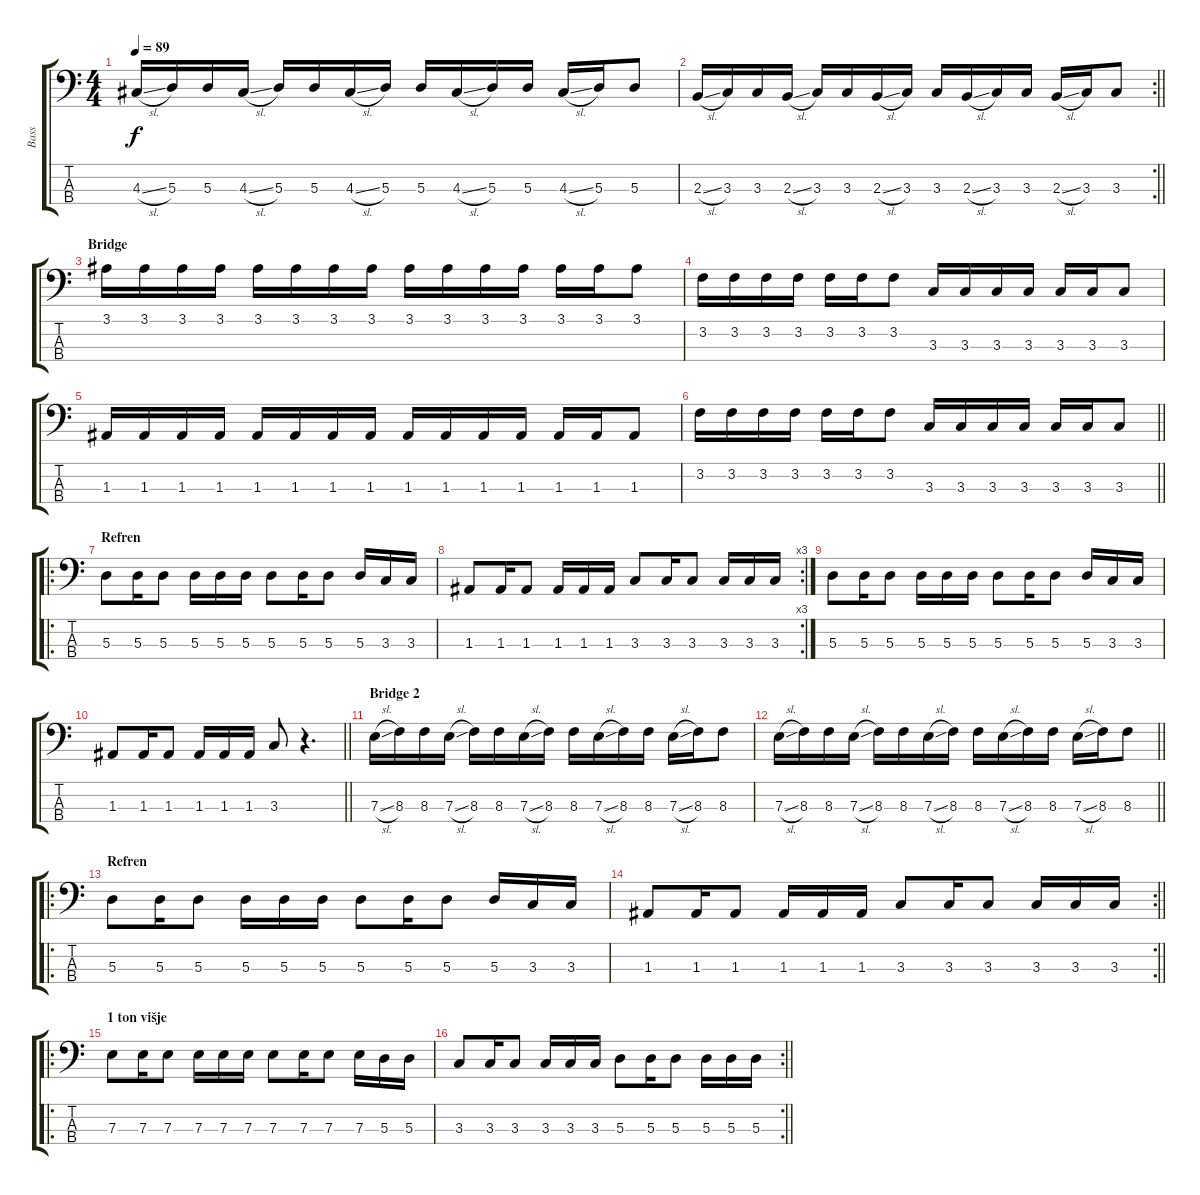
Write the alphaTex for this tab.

\track ("Bass" "Bass") {instrument electricbassfinger}
\staff {score tabs}
\tuning (G2 D2 A1 E1) {hide}
\ts (4 4)
\tempo 89
\clef f4
\ks c
4.3{sl}.16{dy f} 5.3.16 5.3.16 4.3{sl}.16 5.3.16 5.3.16 4.3{sl}.16 5.3.16 5.3.16 4.3{sl}.16 5.3.16 5.3.16 4.3{sl}.16 5.3.16 5.3.8 |
\rc 2
\barLineRight lightlight
2.3{sl}.16 3.3.16 3.3.16 2.3{sl}.16 3.3.16 3.3.16 2.3{sl}.16 3.3.16 3.3.16 2.3{sl}.16 3.3.16 3.3.16 2.3{sl}.16 3.3.16 3.3.8 |
\section ("" "Bridge")
3.1.16 3.1.16 3.1.16 3.1.16 3.1.16 3.1.16 3.1.16 3.1.16 3.1.16 3.1.16 3.1.16 3.1.16 3.1.16 3.1.16 3.1.8 |
3.2.16 3.2.16 3.2.16 3.2.16 3.2.16 3.2.16 3.2.8 3.3.16 3.3.16 3.3.16 3.3.16 3.3.16 3.3.16 3.3.8 |
1.3.16 1.3.16 1.3.16 1.3.16 1.3.16 1.3.16 1.3.16 1.3.16 1.3.16 1.3.16 1.3.16 1.3.16 1.3.16 1.3.16 1.3.8 |
\barLineRight lightlight
3.2.16 3.2.16 3.2.16 3.2.16 3.2.16 3.2.16 3.2.8 3.3.16 3.3.16 3.3.16 3.3.16 3.3.16 3.3.16 3.3.8 |
\ro
\section ("" "Refren")
5.3.8 5.3.16 5.3.8 5.3.16 5.3.16 5.3.16 5.3.8 5.3.16 5.3.8 5.3.16 3.3.16 3.3.16 |
\rc 3
1.3.8 1.3.16 1.3.8 1.3.16 1.3.16 1.3.16 3.3.8 3.3.16 3.3.8 3.3.16 3.3.16 3.3.16 |
5.3.8 5.3.16 5.3.8 5.3.16 5.3.16 5.3.16 5.3.8 5.3.16 5.3.8 5.3.16 3.3.16 3.3.16 |
\barLineRight lightlight
1.3.8 1.3.16 1.3.8 1.3.16 1.3.16 1.3.16 3.3.8 r.4{d} |
\section ("" "Bridge 2")
7.3{sl}.16 8.3.16 8.3.16 7.3{sl}.16 8.3.16 8.3.16 7.3{sl}.16 8.3.16 8.3.16 7.3{sl}.16 8.3.16 8.3.16 7.3{sl}.16 8.3.16 8.3.8 |
\barLineRight lightlight
7.3{sl}.16 8.3.16 8.3.16 7.3{sl}.16 8.3.16 8.3.16 7.3{sl}.16 8.3.16 8.3.16 7.3{sl}.16 8.3.16 8.3.16 7.3{sl}.16 8.3.16 8.3.8 |
\ro
\section ("" "Refren")
5.3.8 5.3.16 5.3.8 5.3.16 5.3.16 5.3.16 5.3.8 5.3.16 5.3.8 5.3.16 3.3.16 3.3.16 |
\rc 2
\barLineRight lightlight
1.3.8 1.3.16 1.3.8 1.3.16 1.3.16 1.3.16 3.3.8 3.3.16 3.3.8 3.3.16 3.3.16 3.3.16 |
\ro
\section ("" "1 ton višje")
7.3.8 7.3.16 7.3.8 7.3.16 7.3.16 7.3.16 7.3.8 7.3.16 7.3.8 7.3.16 5.3.16 5.3.16 |
\rc 2
\barLineRight lightlight
3.3.8 3.3.16 3.3.8 3.3.16 3.3.16 3.3.16 5.3.8 5.3.16 5.3.8 5.3.16 5.3.16 5.3.16
